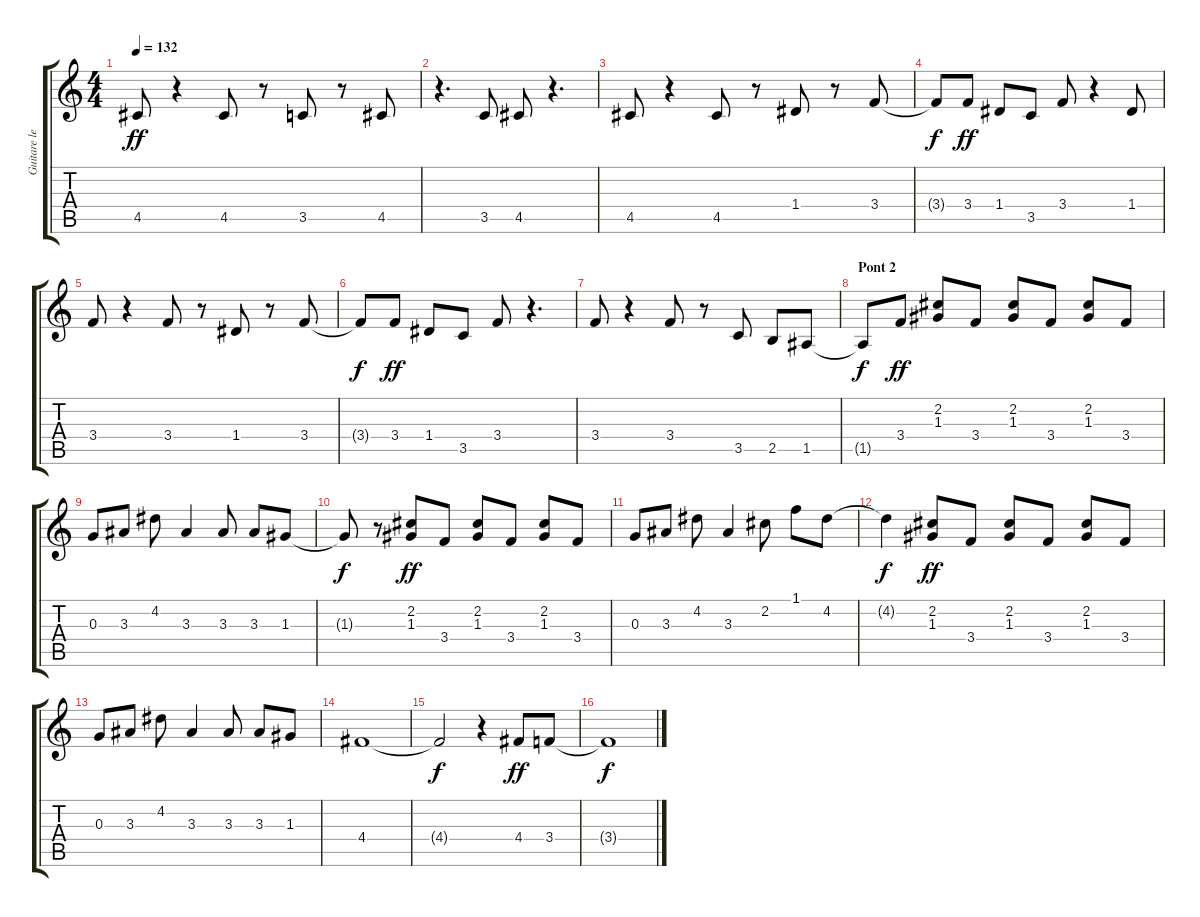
\track ("Guitare lead" "Guitare le") {instrument distortionguitar}
\staff {score tabs}
\tuning (E4 B3 G3 D3 A2 E2) {hide}
\ts (4 4)
\tempo 132
\clef g2
\ks c
4.5.8{dy ff} r.4 4.5.8 r.8 3.5.8 r.8 4.5.8 |
r.4{d} 3.5.8 4.5.8 r.4{d} |
4.5.8 r.4 4.5.8 r.8 1.4.8 r.8 3.4.8 |
3.4{t}.8{dy f} 3.4.8{dy ff} 1.4.8 3.5.8 3.4.8 r.4 1.4.8 |
3.4.8 r.4 3.4.8 r.8 1.4.8 r.8 3.4.8 |
3.4{t}.8{dy f} 3.4.8{dy ff} 1.4.8 3.5.8 3.4.8 r.4{d} |
3.4.8 r.4 3.4.8 r.8 3.5.8 2.5.8 1.5.8 |
\section ("" " Pont 2")
1.5{t}.8{dy f} 3.4.8{dy ff} (2.2 1.3).8 3.4.8 (2.2 1.3).8 3.4.8 (2.2 1.3).8 3.4.8 |
0.3.8 3.3.8 4.2.8 3.3.4 3.3.8 3.3.8 1.3.8 |
1.3{t}.8{dy f} r.8 (2.2 1.3).8{dy ff} 3.4.8 (2.2 1.3).8 3.4.8 (2.2 1.3).8 3.4.8 |
0.3.8 3.3.8 4.2.8 3.3.4 2.2.8 1.1.8 4.2.8 |
4.2{t}.4{dy f} (2.2 1.3).8{dy ff} 3.4.8 (2.2 1.3).8 3.4.8 (2.2 1.3).8 3.4.8 |
0.3.8 3.3.8 4.2.8 3.3.4 3.3.8 3.3.8 1.3.8 |
4.4.1 |
4.4{t}.2{dy f} r.4 4.4.8{dy ff} 3.4.8 |
3.4{t}.1{dy f}
